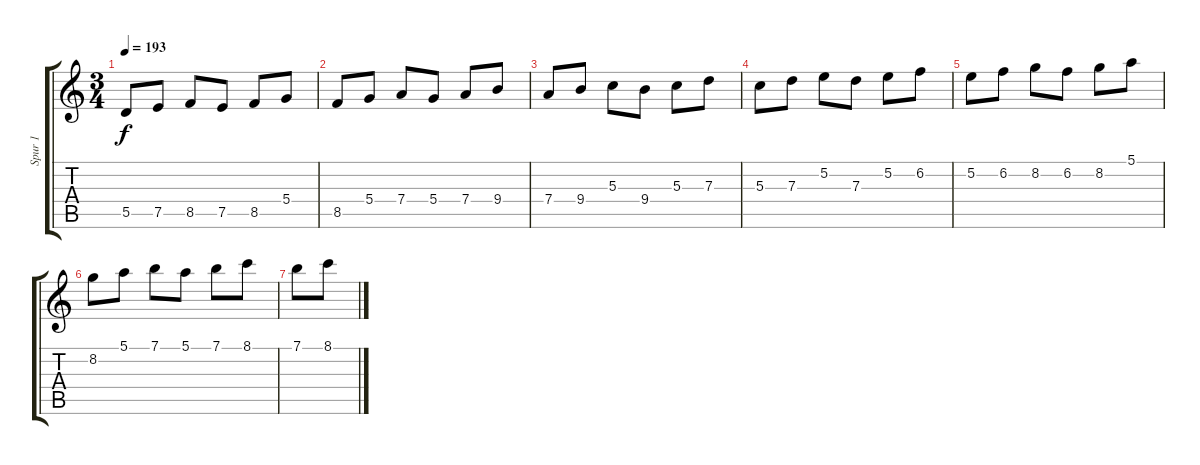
\track ("Spur 1" "Spur 1") {instrument acousticguitarnylon}
\staff {score tabs}
\tuning (E4 B3 G3 D3 A2 E2) {hide}
\ts (3 4)
\tempo 193
\clef g2
\ks c
5.5.8{dy f instrument acousticguitarnylon} 7.5.8 8.5.8 7.5.8 8.5.8 5.4.8 |
8.5.8 5.4.8 7.4.8 5.4.8 7.4.8 9.4.8 |
7.4.8 9.4.8 5.3.8 9.4.8 5.3.8 7.3.8 |
5.3.8 7.3.8 5.2.8 7.3.8 5.2.8 6.2.8 |
5.2.8 6.2.8 8.2.8 6.2.8 8.2.8 5.1.8 |
8.2.8 5.1.8 7.1.8 5.1.8 7.1.8 8.1.8 |
7.1.8 8.1.8
